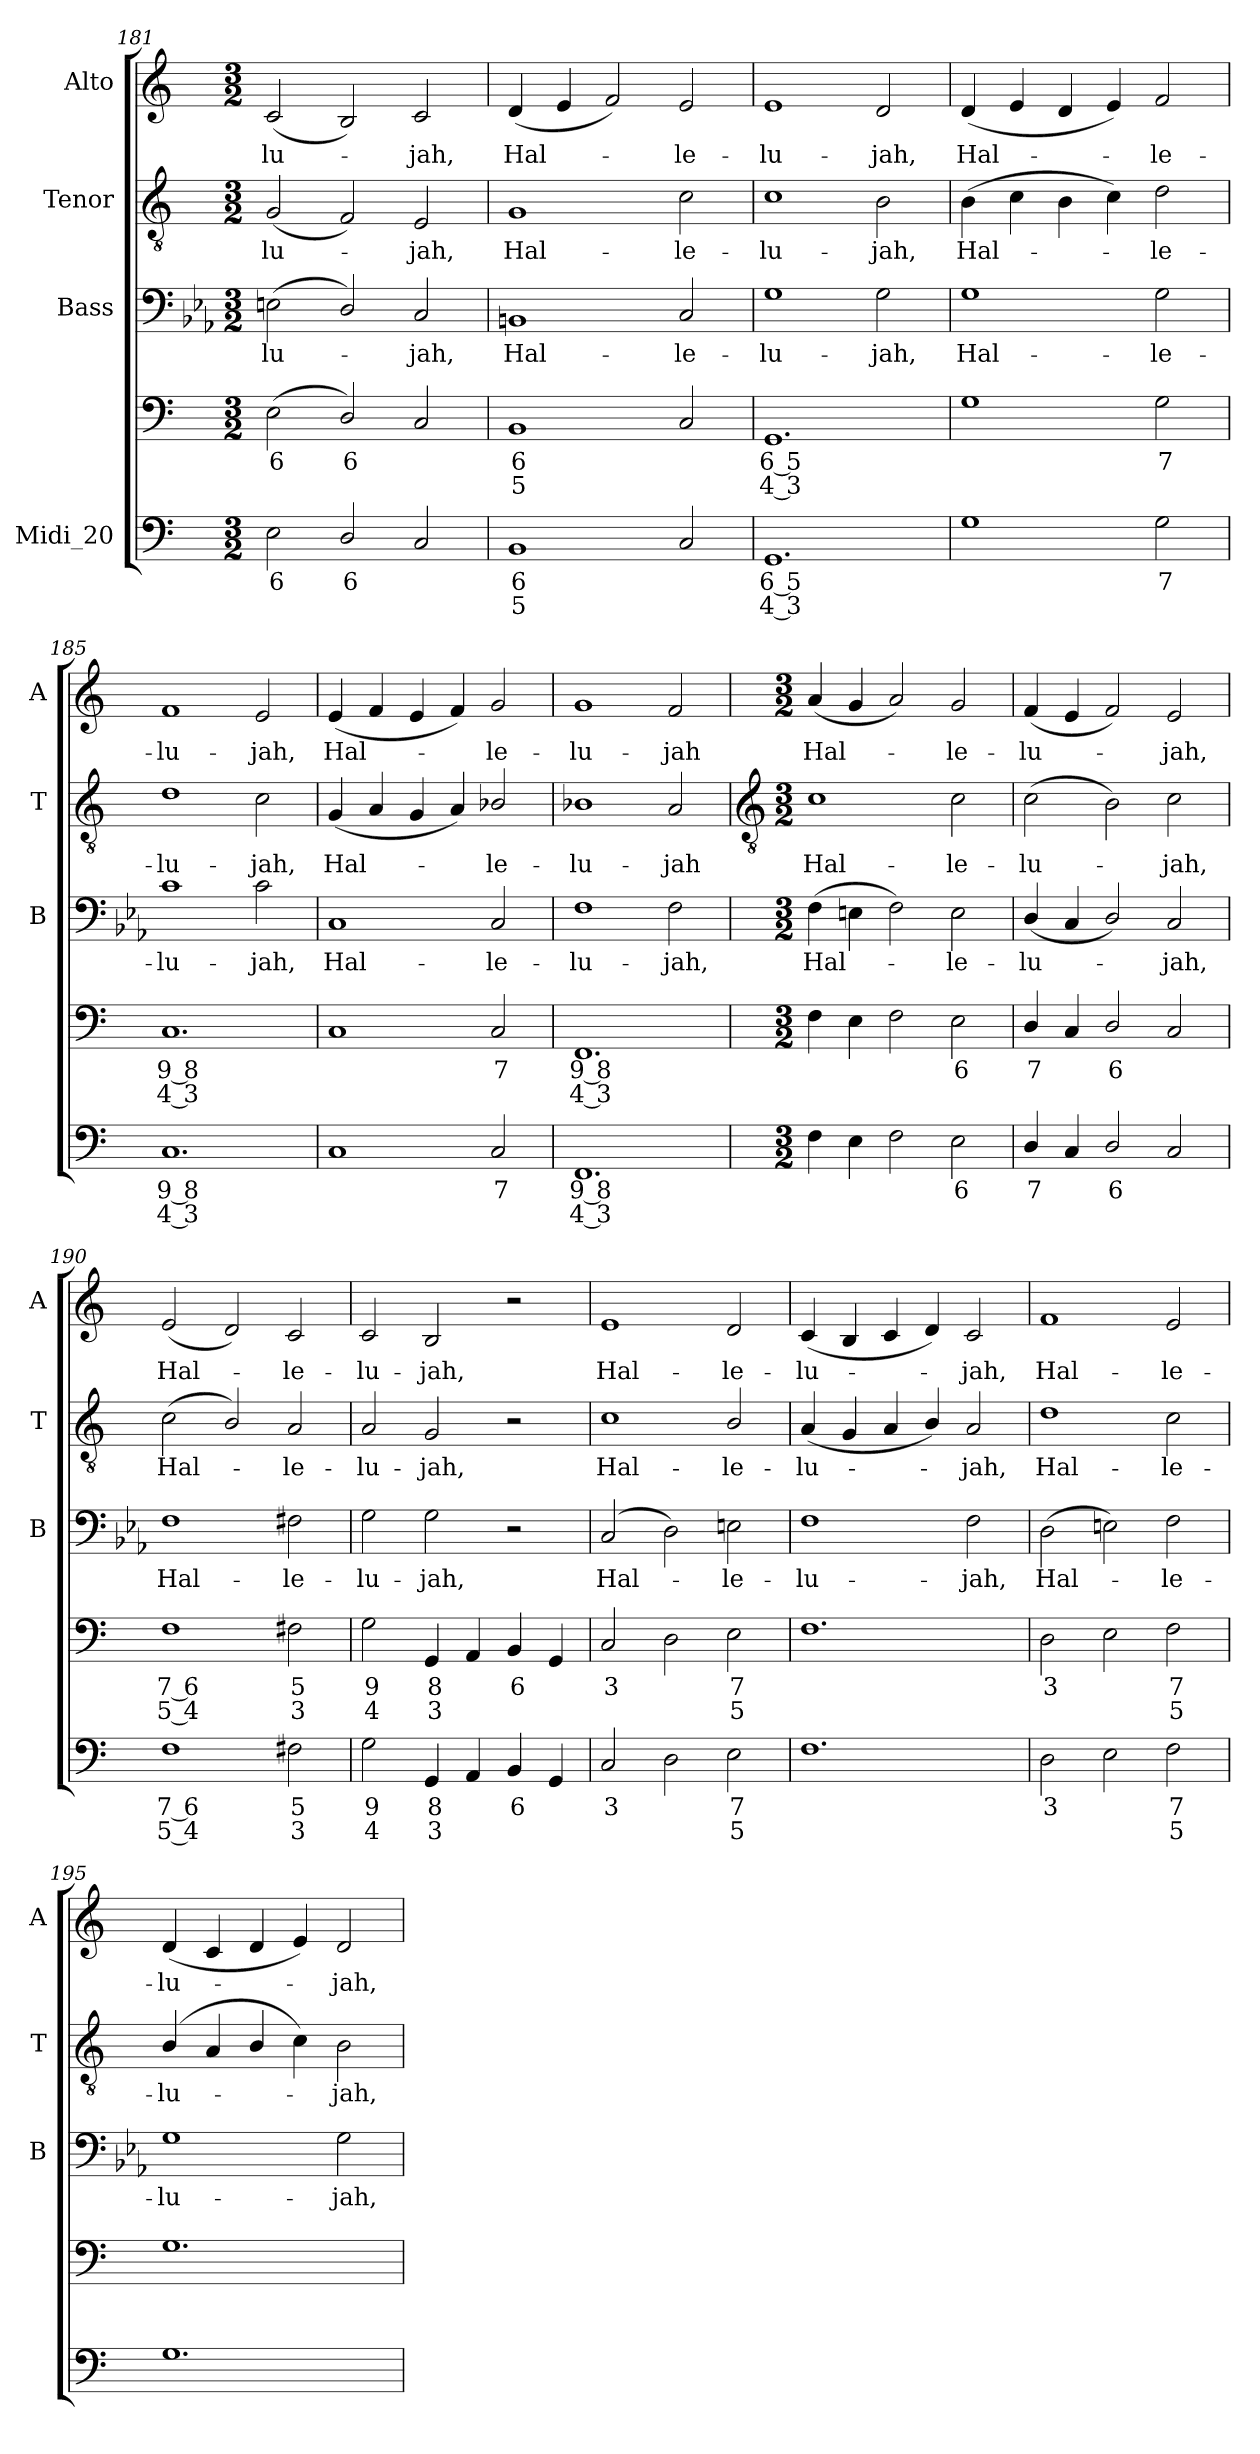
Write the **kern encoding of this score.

**kern	**text	**text	**kern	**text	**text	**kern	**text	**kern	**text	**kern	**text
*part4	*part4	*part4	*part4	*part4	*part4	*part3	*part3	*part2	*part2	*part1	*part1
*staff5	*staff5	*staff5	*staff4	*staff4	*staff4	*staff3	*staff3	*staff2	*staff2	*staff1	*staff1
*I"Midi_20	*	*	*	*	*	*I"Bass	*	*I"Tenor	*	*I"Alto	*
*	*	*	*	*	*	*I'B	*	*I'T	*	*I'A	*
*clefF4	*	*	*clefF4	*	*	*clefF4	*	*clefGv2	*	*clefG2	*
*k[]	*	*	*k[]	*	*	*k[b-e-a-]	*	*k[]	*	*k[]	*
*C:	*	*	*C:	*	*	*E-:	*	*C:	*	*C:	*
*M3/2	*	*	*M3/2	*	*	*M3/2	*	*M3/2	*	*M3/2	*
=181	=181	=181	=181	=181	=181	=181	=181	=181	=181	=181	=181
!	!LO:LY:b	!	!	!LO:LY:b	!	!	!LO:LY:b	!	!LO:LY:b	!	!LO:LY:b
2E	6	.	(<2E	6	.	(<2En	-lu-	(<2G	-lu-	(<2c/	-lu-
!	!LO:LY:b	!	!	!LO:LY:b	!	!	!	!	!	!	!
2D/	6	.	2D/)	6	.	2D/)	.	2F)	.	2B)	.
!	!	!	!	!	!	!	!LO:LY:b	!	!LO:LY:b	!	!LO:LY:b
2C	.	.	2C	.	.	2C	jah,	2E	jah,	2c	jah,
=182	=182	=182	=182	=182	=182	=182	=182	=182	=182	=182	=182
!	!LO:LY:b	!LO:LY:b	!	!LO:LY:b	!LO:LY:b	!	!LO:LY:b	!	!LO:LY:b	!	!LO:LY:b
1BB	6	5	1BB	6	5	1BBn	Hal-	1G	Hal-	(<4d	Hal-
.	.	.	.	.	.	.	.	.	.	4e	.
.	.	.	.	.	.	.	.	.	.	2f)	.
!	!	!	!	!	!	!	!LO:LY:b	!	!LO:LY:b	!	!LO:LY:b
2C	.	.	2C	.	.	2C	-le-	2c	-le-	2e	le-
=183	=183	=183	=183	=183	=183	=183	=183	=183	=183	=183	=183
!	!LO:LY:b	!LO:LY:b	!	!LO:LY:b	!LO:LY:b	!	!LO:LY:b	!	!LO:LY:b	!	!LO:LY:b
1.GG	6 5	4 3	1.GG	6 5	4 3	1G	-lu-	1c	-lu-	1e	-lu-
!	!	!	!	!	!	!	!LO:LY:b	!	!LO:LY:b	!	!LO:LY:b
.	.	.	.	.	.	2G	-jah,	2B	-jah,	2d	-jah,
=184	=184	=184	=184	=184	=184	=184	=184	=184	=184	=184	=184
!	!	!	!	!	!	!	!LO:LY:b	!	!LO:LY:b	!	!LO:LY:b
1G	.	.	1G	.	.	1G	Hal-	(>4B	Hal-	(<4d	Hal-
.	.	.	.	.	.	.	.	4c	.	4e	.
.	.	.	.	.	.	.	.	4B	.	4d	.
.	.	.	.	.	.	.	.	4c)	.	4e)	.
!	!LO:LY:b	!	!	!LO:LY:b	!	!	!LO:LY:b	!	!LO:LY:b	!	!LO:LY:b
2G	7	.	2G	7	.	2G	-le-	2d	le-	2f	le-
=185	=185	=185	=185	=185	=185	=185	=185	=185	=185	=185	=185
!	!LO:LY:b	!LO:LY:b	!	!LO:LY:b	!LO:LY:b	!	!LO:LY:b	!	!LO:LY:b	!	!LO:LY:b
1.C	9 8	4 3	1.C	9 8	4 3	1c	-lu-	1d	-lu-	1f	-lu-
!	!	!	!	!	!	!	!LO:LY:b	!	!LO:LY:b	!	!LO:LY:b
.	.	.	.	.	.	2c	-jah,	2c	-jah,	2e	-jah,
=186	=186	=186	=186	=186	=186	=186	=186	=186	=186	=186	=186
!	!	!	!	!	!	!	!LO:LY:b	!	!LO:LY:b	!	!LO:LY:b
1C	.	.	1C	.	.	1C	Hal-	(<4G	Hal-	(<4e	Hal-
.	.	.	.	.	.	.	.	4A/	.	4f	.
.	.	.	.	.	.	.	.	4G	.	4e	.
.	.	.	.	.	.	.	.	4A/)	.	4f)	.
!	!LO:LY:b	!	!	!LO:LY:b	!	!	!LO:LY:b	!	!LO:LY:b	!	!LO:LY:b
2C	7	.	2C	7	.	2C	-le-	2B-X/	le-	2g	le-
=187	=187	=187	=187	=187	=187	=187	=187	=187	=187	=187	=187
!	!LO:LY:b	!LO:LY:b	!	!LO:LY:b	!LO:LY:b	!	!LO:LY:b	!	!LO:LY:b	!	!LO:LY:b
1.FF	9 8	4 3	1.FF	9 8	4 3	1F	-lu-	1B-X	-lu-	1g	-lu-
!	!	!	!	!	!	!	!LO:LY:b	!	!LO:LY:b	!	!LO:LY:b
.	.	.	.	.	.	2F	-jah,	2A	-jah	2f	-jah
!!LO:LB:g=z
=188	=188	=188	=188	=188	=188	=188	=188	=188	=188	=188	=188
*	*	*	*	*	*	*	*	*clefGv2	*	*	*
*M3/2	*	*	*M3/2	*	*	*M3/2	*	*M3/2	*	*M3/2	*
!	!	!	!	!	!	!	!LO:LY:b	!	!LO:LY:b	!	!LO:LY:b
4F	.	.	4F	.	.	(>4F	Hal-	1c	Hal-	(<4a	Hal-
4E	.	.	4E	.	.	4En	.	.	.	4g	.
2F	.	.	2F	.	.	2F)	.	.	.	2a)	.
!	!LO:LY:b	!	!	!LO:LY:b	!	!	!LO:LY:b	!	!LO:LY:b	!	!LO:LY:b
2E	6	.	2E	6	.	2E	le-	2c	-le-	2g	le-
=189	=189	=189	=189	=189	=189	=189	=189	=189	=189	=189	=189
!	!LO:LY:b	!	!	!LO:LY:b	!	!	!LO:LY:b	!	!LO:LY:b	!	!LO:LY:b
4D/	7	.	4D/	7	.	(<4D/	-lu-	(>2c	-lu-	(<4f	-lu-
4C	.	.	4C	.	.	4C	.	.	.	4e	.
!	!LO:LY:b	!	!	!LO:LY:b	!	!	!	!	!	!	!
2D/	6	.	2D/	6	.	2D/)	.	2B)	.	2f)	.
!	!	!	!	!	!	!	!LO:LY:b	!	!LO:LY:b	!	!LO:LY:b
2C	.	.	2C	.	.	2C	jah,	2c	jah,	2e	jah,
=190	=190	=190	=190	=190	=190	=190	=190	=190	=190	=190	=190
!	!LO:LY:b	!LO:LY:b	!	!LO:LY:b	!LO:LY:b	!	!LO:LY:b	!	!LO:LY:b	!	!LO:LY:b
1F	7 6	5 4	1F	7 6	5 4	1F	Hal-	(<2c	Hal-	(<2e	Hal-
.	.	.	.	.	.	.	.	2B/)	.	2d)	.
!	!LO:LY:b	!LO:LY:b	!	!LO:LY:b	!LO:LY:b	!	!LO:LY:b	!	!LO:LY:b	!	!LO:LY:b
2F#X	5	3	2F#X	5	3	2F#X	-le-	2A	le-	2c	le-
=191	=191	=191	=191	=191	=191	=191	=191	=191	=191	=191	=191
!	!LO:LY:b	!LO:LY:b	!	!LO:LY:b	!LO:LY:b	!	!LO:LY:b	!	!LO:LY:b	!	!LO:LY:b
2G	9	4	2G	9	4	2G	-lu-	2A	-lu-	2c	-lu-
!	!LO:LY:b	!LO:LY:b	!	!LO:LY:b	!LO:LY:b	!	!LO:LY:b	!	!LO:LY:b	!	!LO:LY:b
4GG	8	3	4GG	8	3	2G	-jah,	2G	-jah,	2B	-jah,
4AA	.	.	4AA	.	.	.	.	.	.	.	.
!	!LO:LY:b	!	!	!LO:LY:b	!	!	!	!	!	!	!
4BB	6	.	4BB	6	.	2r	.	2r	.	2r	.
4GG	.	.	4GG	.	.	.	.	.	.	.	.
=192	=192	=192	=192	=192	=192	=192	=192	=192	=192	=192	=192
!	!LO:LY:b	!	!	!LO:LY:b	!	!	!LO:LY:b	!	!LO:LY:b	!	!LO:LY:b
2C	3	.	2C	3	.	(<2C	Hal-	1c	Hal-	1e	Hal-
2D	.	.	2D	.	.	2D)	.	.	.	.	.
!	!LO:LY:b	!LO:LY:b	!	!LO:LY:b	!LO:LY:b	!	!LO:LY:b	!	!LO:LY:b	!	!LO:LY:b
2E	7	5	2E	7	5	2En	le-	2B/	-le-	2d	-le-
=193	=193	=193	=193	=193	=193	=193	=193	=193	=193	=193	=193
!	!	!	!	!	!	!	!LO:LY:b	!	!LO:LY:b	!	!LO:LY:b
1.F	.	.	1.F	.	.	1F	-lu-	(<4A	-lu-	(<4c	-lu-
.	.	.	.	.	.	.	.	4G	.	4B	.
.	.	.	.	.	.	.	.	4A	.	4c	.
.	.	.	.	.	.	.	.	4B/)	.	4d)	.
!	!	!	!	!	!	!	!LO:LY:b	!	!LO:LY:b	!	!LO:LY:b
.	.	.	.	.	.	2F	-jah,	2A	jah,	2c	jah,
=194	=194	=194	=194	=194	=194	=194	=194	=194	=194	=194	=194
!	!LO:LY:b	!	!	!LO:LY:b	!	!	!LO:LY:b	!	!LO:LY:b	!	!LO:LY:b
2D	3	.	2D	3	.	(>2D	Hal-	1d	Hal-	1f	Hal-
2E	.	.	2E	.	.	2En)	.	.	.	.	.
!	!LO:LY:b	!LO:LY:b	!	!LO:LY:b	!LO:LY:b	!	!LO:LY:b	!	!LO:LY:b	!	!LO:LY:b
2F	7	5	2F	7	5	2F	le-	2c	-le-	2e	-le-
=195	=195	=195	=195	=195	=195	=195	=195	=195	=195	=195	=195
!	!	!	!	!	!	!	!LO:LY:b	!	!LO:LY:b	!	!LO:LY:b
1.G	.	.	1.G	.	.	1G	-lu-	(<4B/	-lu-	(<4d	-lu-
.	.	.	.	.	.	.	.	4A	.	4c	.
.	.	.	.	.	.	.	.	4B/	.	4d	.
.	.	.	.	.	.	.	.	4c)	.	4e)	.
!	!	!	!	!	!	!	!LO:LY:b	!	!LO:LY:b	!	!LO:LY:b
.	.	.	.	.	.	2G	-jah,	2B	jah,	2d	jah,
=	=	=	=	=	=	=	=	=	=	=	=
*-	*-	*-	*-	*-	*-	*-	*-	*-	*-	*-	*-
